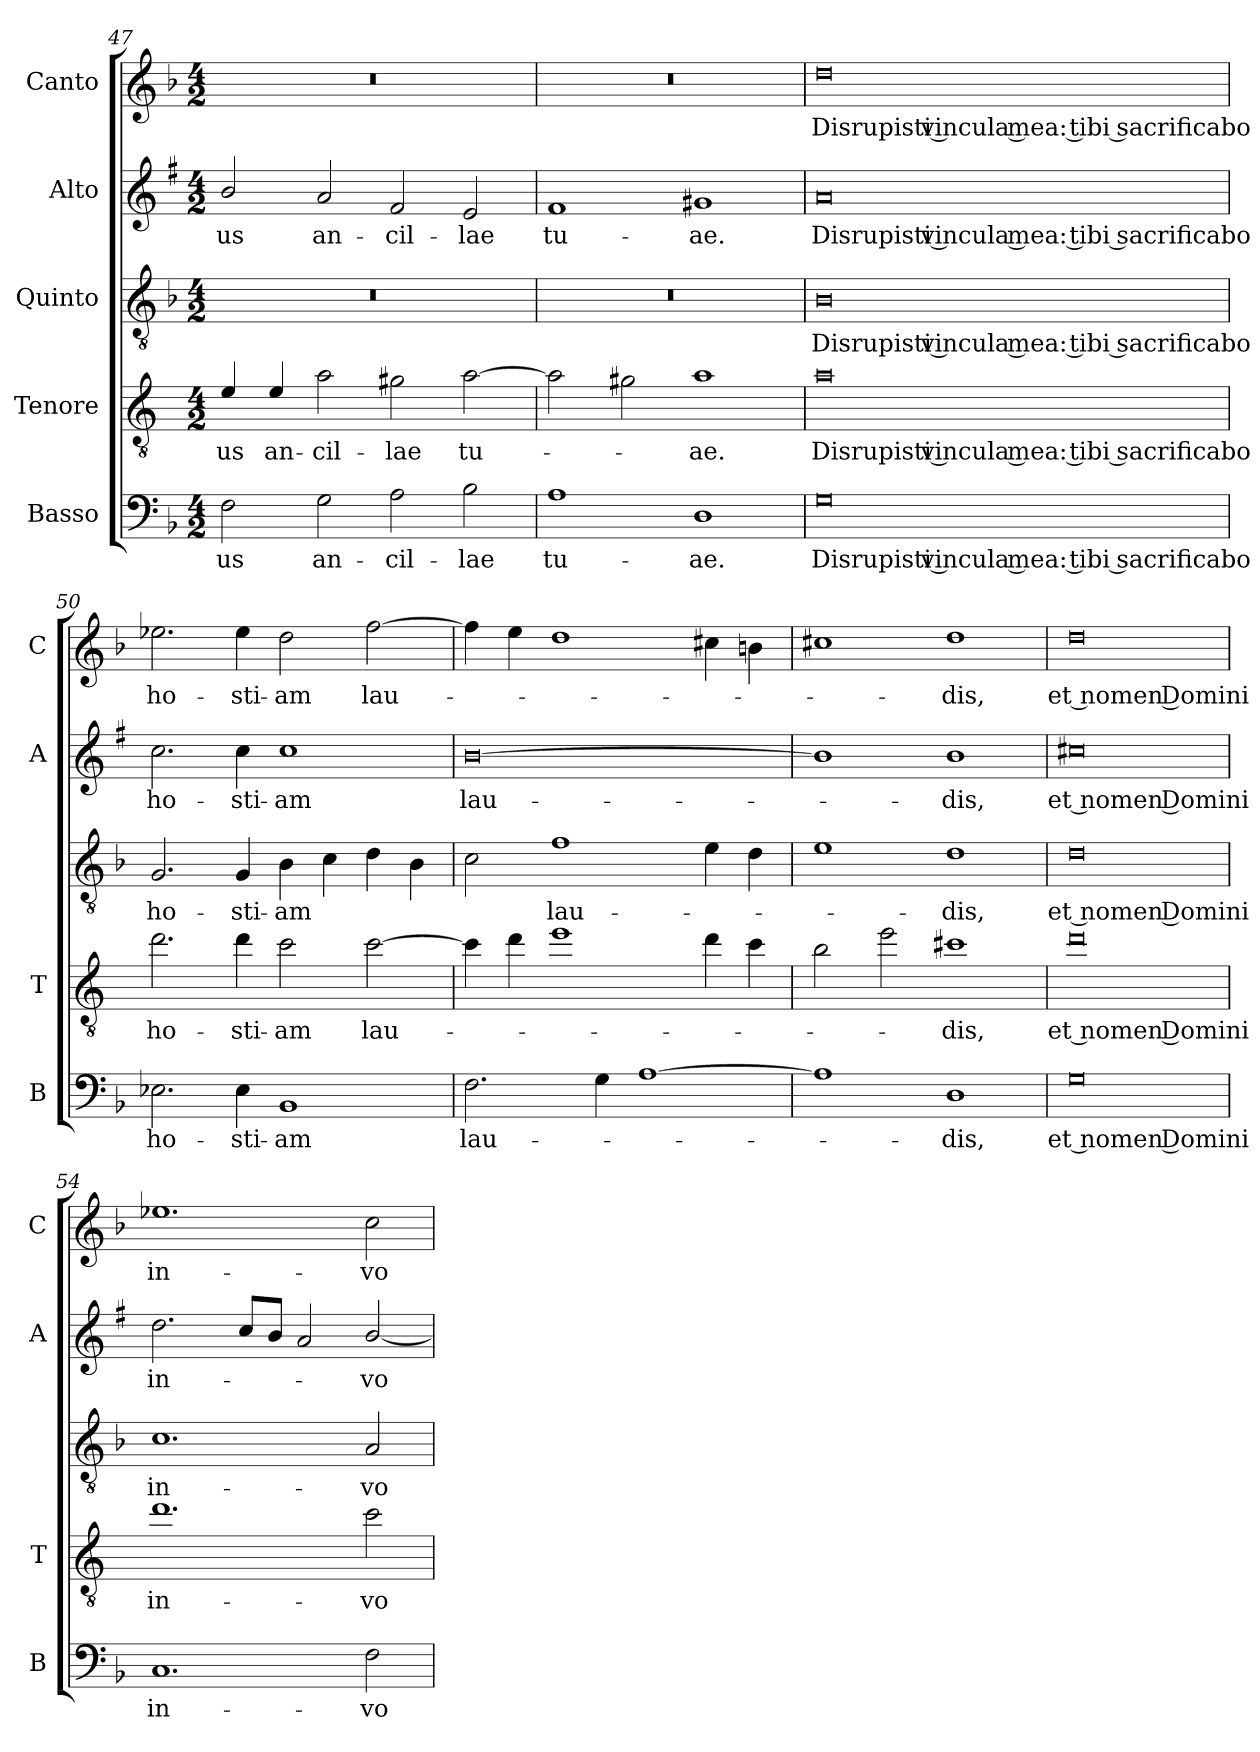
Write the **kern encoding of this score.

**kern	**text	**kern	**text	**kern	**text	**kern	**text	**kern	**text
*part5	*part5	*part4	*part4	*part3	*part3	*part2	*part2	*part1	*part1
*staff5	*staff5	*staff4	*staff4	*staff3	*staff3	*staff2	*staff2	*staff1	*staff1
*I"Basso	*	*I"Tenore	*	*I"Quinto	*	*I"Alto	*	*I"Canto	*
*I'B	*	*I'T	*	*	*	*I'A	*	*I'C	*
*clefF4	*	*clefGv2	*	*clefGv2	*	*clefG2	*	*clefG2	*
*	*	*ITrd4c7	*	*	*	*ITrd1c2	*	*	*
*k[b-]	*	*k[b-]	*	*k[b-]	*	*k[b-]	*	*k[b-]	*
*F:	*	*F:	*	*F:	*	*F:	*	*F:	*
*M4/2	*	*M4/2	*	*M4/2	*	*M4/2	*	*M4/2	*
=47	=47	=47	=47	=47	=47	=47	=47	=47	=47
!	!LO:LY:b	!	!LO:LY:b	!	!	!	!LO:LY:b	!	!
2F\	-us	4A/	-us	0r	.	2a/	-us	0r	.
!	!	!	!LO:LY:b	!	!	!	!	!	!
.	.	4A/	an-	.	.	.	.	.	.
!	!LO:LY:b	!	!LO:LY:b	!	!	!	!LO:LY:b	!	!
2G\	an-	2d\	-cil-	.	.	2g/	an-	.	.
!	!LO:LY:b	!	!LO:LY:b	!	!	!	!LO:LY:b	!	!
2A\	-cil-	2c#X\	-lae	.	.	2e/	-cil-	.	.
!	!LO:LY:b	!	!LO:LY:b	!	!	!	!LO:LY:b	!	!
2B-\	-lae	[2d\	tu-	.	.	2d/	-lae	.	.
=48	=48	=48	=48	=48	=48	=48	=48	=48	=48
!	!LO:LY:b	!	!	!	!	!	!LO:LY:b	!	!
1A	tu-	2d\]	.	0r	.	1e	tu-	0r	.
.	.	2c#X\	.	.	.	.	.	.	.
!	!LO:LY:b	!	!LO:LY:b	!	!	!	!LO:LY:b	!	!
1D	-ae.	1d	-ae.	.	.	1f#X	-ae.	.	.
!!LO:LB:g=z
=49	=49	=49	=49	=49	=49	=49	=49	=49	=49
!	!LO:LY:b	!	!LO:LY:b	!	!LO:LY:b	!	!LO:LY:b	!	!LO:LY:b
0G	Disrupisti vincula mea: tibi sacrificabo	0d	Disrupisti vincula mea: tibi sacrificabo	0B-	Disrupisti vincula mea: tibi sacrificabo	0g	Disrupisti vincula mea: tibi sacrificabo	0dd	Disrupisti vincula mea: tibi sacrificabo
=50	=50	=50	=50	=50	=50	=50	=50	=50	=50
!	!LO:LY:b	!	!LO:LY:b	!	!LO:LY:b	!	!LO:LY:b	!	!LO:LY:b
2.E-X\	ho-	2.g\	ho-	2.G/	ho-	2.b-\	ho-	2.ee-X\	ho-
!	!LO:LY:b	!	!LO:LY:b	!	!LO:LY:b	!	!LO:LY:b	!	!LO:LY:b
4E-\	-sti-	4g\	-sti-	4G/	-sti-	4b-\	-sti-	4ee-\	-sti-
!	!LO:LY:b	!	!LO:LY:b	!	!LO:LY:b	!	!LO:LY:b	!	!LO:LY:b
1BB-	-am	2f\	-am	4B-\	-am	1b-	-am	2dd\	-am
.	.	.	.	4c\	.	.	.	.	.
!	!	!	!LO:LY:b	!	!	!	!	!	!LO:LY:b
.	.	[2f\	lau-	4d\	.	.	.	[2ff\	lau-
.	.	.	.	4B-\	.	.	.	.	.
=51	=51	=51	=51	=51	=51	=51	=51	=51	=51
!	!LO:LY:b	!	!	!	!	!	!LO:LY:b	!	!
2.F\	lau-	4f\]	.	2c\	.	[0a	lau-	4ff\]	.
.	.	4g\	.	.	.	.	.	4ee\	.
!	!	!	!	!	!LO:LY:b	!	!	!	!
.	.	1a	.	1f	lau-	.	.	1dd	.
4G\	.	.	.	.	.	.	.	.	.
[1A	.	.	.	.	.	.	.	.	.
.	.	4g\	.	4e\	.	.	.	4cc#X\	.
.	.	4f\	.	4d\	.	.	.	4bn\	.
=52	=52	=52	=52	=52	=52	=52	=52	=52	=52
1A]	.	2e\	.	1e	.	1a]	.	1cc#X	.
.	.	2a\	.	.	.	.	.	.	.
!	!LO:LY:b	!	!LO:LY:b	!	!LO:LY:b	!	!LO:LY:b	!	!LO:LY:b
1D	-dis,	1f#X	-dis,	1d	-dis,	1a	-dis,	1dd	-dis,
!!LO:LB:g=z
=53	=53	=53	=53	=53	=53	=53	=53	=53	=53
!	!LO:LY:b	!	!LO:LY:b	!	!LO:LY:b	!	!LO:LY:b	!	!LO:LY:b
0G	et nomen Domini	0g	et nomen Domini	0d	et nomen Domini	0bn	et nomen Domini	0dd	et nomen Domini
=54	=54	=54	=54	=54	=54	=54	=54	=54	=54
!	!LO:LY:b	!	!LO:LY:b	!	!LO:LY:b	!	!LO:LY:b	!	!LO:LY:b
1.C	in-	1.g	in-	1.c	in-	2.cc\	in-	1.ee-X	in-
.	.	.	.	.	.	8b-/L	.	.	.
.	.	.	.	.	.	8a/J	.	.	.
.	.	.	.	.	.	2g/	.	.	.
!	!LO:LY:b	!	!LO:LY:b	!	!LO:LY:b	!	!LO:LY:b	!	!LO:LY:b
2F\	-vo-	2f\	-vo-	2A/	-vo-	[2a/	-vo-	2cc\	-vo-
=	=	=	=	=	=	=	=	=	=
*-	*-	*-	*-	*-	*-	*-	*-	*-	*-
